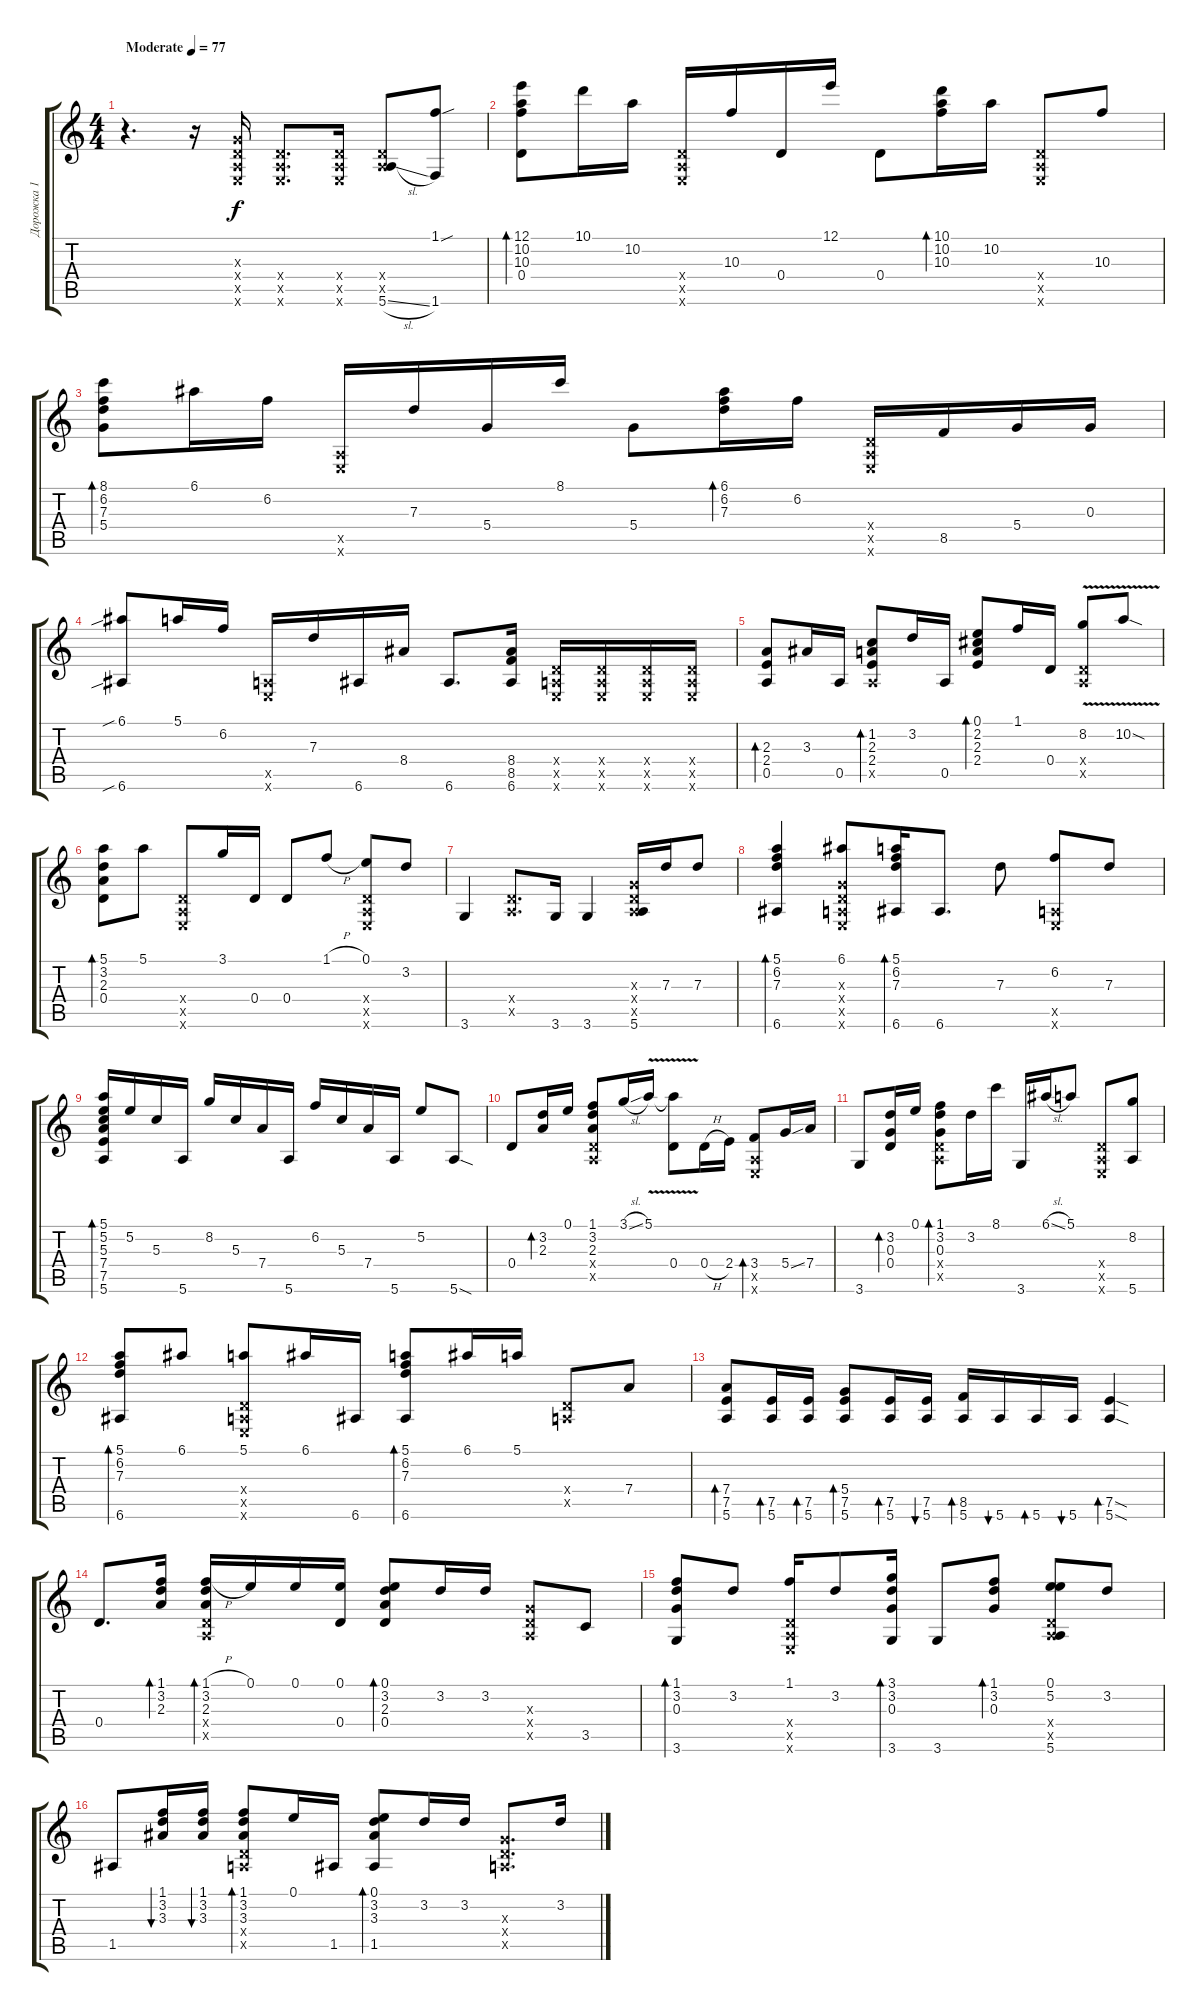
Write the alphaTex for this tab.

\track ("Дорожка 1" "Дорожка 1") {instrument acousticguitarnylon}
\staff {score tabs}
\tuning (E4 B3 G3 D3 A2 E2) {hide}
\ts (4 4)
\tempo (77 "Moderate")
\clef g2
\ks c
r.4{d dy f instrument acousticguitarnylon} r.16 (0.3{x} 0.4{x} 0.5{x} 0.6{x}).16 (0.4{x} 0.5{x} 0.6{x}).8{d} (0.4{x} 0.5{x} 0.6{x}).16 (0.4{x} 0.5{x} 5.6{sl}).8 (1.1{sou} 1.6).8 |
(12.1 10.2 10.3 0.4).8{bd 60} 10.1.16 10.2.16 (0.4{x} 0.5{x} 0.6{x}).16 10.3.16 0.4.16 12.1.16 0.4.8 (10.1 10.2 10.3).16{bd 60} 10.2.16 (0.4{x} 0.5{x} 0.6{x}).8 10.3.8 |
(8.1 6.2 7.3 5.4).8{bd 60} 6.1.16 6.2.16 (0.5{x} 0.6{x}).16 7.3.16 5.4.16 8.1.16 5.4.8 (6.1 6.2 7.3).16{bd 60} 6.2.16 (0.4{x} 0.5{x} 0.6{x}).16 8.5.16 5.4.16 0.3.16 |
(6.1{sib} 6.6{sib}).8 5.1.16 6.2.16 (0.5{x} 0.6{x}).16 7.3.16 6.6.16 8.4.16 6.6.8{d} (8.4 8.5 6.6).16 (0.4{x} 0.5{x} 0.6{x}).16 (0.4{x} 0.5{x} 0.6{x}).16 (0.4{x} 0.5{x} 0.6{x}).16 (0.4{x} 0.5{x} 0.6{x}).16 |
(2.3 2.4 0.5).8{bd 60} 3.3.16 0.5.16 (1.2 2.3 2.4 0.5{x}).8{bd 60} 3.2.16 0.5.16 (0.1 2.2 2.3 2.4).8{bd 60} 1.1.16 0.4.16 (8.2{v} 0.4{x} 0.5{x}).8 10.2{v sod}.8 |
(5.1 3.2 2.3 0.4).8{bd 60} 5.1.8 (0.4{x} 0.5{x} 0.6{x}).8 3.1.16 0.4.16 0.4.8 1.1{h}.8 (0.1 0.4{x} 0.5{x} 0.6{x}).8 3.2.8 |
3.6.4 (0.4{x} 0.5{x}).8{d} 3.6.16 3.6.4 (0.3{x} 0.4{x} 0.5{x} 5.6).16 7.3.16 7.3.8 |
(5.1 6.2 7.3 6.6).4{bd 60} (6.1 0.3{x} 0.4{x} 0.5{x} 0.6{x}).8 (5.1 6.2 7.3 6.6).16{bd 60} 6.6.8{d} 7.3.8 (6.2 0.5{x} 0.6{x}).8 7.3.8 |
(5.1 5.2 5.3 7.4 7.5 5.6).16{bd 60} 5.2.16 5.3.16 5.6.16 8.2.16 5.3.16 7.4.16 5.6.16 6.2.16 5.3.16 7.4.16 5.6.16 5.2.8 5.6{sod}.8 |
0.4.8 (3.2 2.3).16{bd 60} 0.1.16 (1.1 3.2 2.3 0.4{x} 0.5{x}).8 3.1{sl}.16 5.1{v}.16 (5.1{t} 0.4).8 0.4{h}.16 2.4.16 (3.4 0.5{x} 0.6{x}).8{bd 60} 5.4{ss}.16 7.4.16 |
3.6.8 (3.2 0.3 0.4).16{bd 60} 0.1.16 (1.1 3.2 0.3 0.4{x} 0.5{x}).8{bd 60} 3.2.16 8.1.16 3.6.16 6.1{sl}.16 5.1.8 (0.4{x} 0.5{x} 0.6{x}).8 (8.2 5.6).8 |
(5.1 6.2 7.3 6.6).8{bd 60} 6.1.8 (5.1 0.4{x} 0.5{x} 0.6{x}).8 6.1.16 6.6.16 (5.1 6.2 7.3 6.6).8{bd 60} 6.1.16 5.1.16 (0.4{x} 0.5{x}).8 7.4.8 |
(7.4 7.5 5.6).8{bd 60} (7.5 5.6).16{bd 60} (7.5 5.6).16{bd 60} (5.4 7.5 5.6).8{bd 60} (7.5 5.6).16{bd 60} (7.5 5.6).16{bu 60} (8.5 5.6).16{bd 60} 5.6.16{bu 60} 5.6.16{bd 60} 5.6.16{bu 60} (7.5{sod} 5.6{sod}).4{bd 60} |
0.4.8{d} (1.1 3.2 2.3).16{bd 60} (1.1{h} 3.2 2.3 0.4{x} 0.5{x}).16{bd 60} 0.1.16 0.1.16 (0.1 0.4).16 (0.1 3.2 2.3 0.4).8{bd 60} 3.2.16 3.2.16 (0.3{x} 0.4{x} 0.5{x}).8 3.5.8 |
(1.1 3.2 0.3 3.6).8{bd 60} 3.2.8 (1.1 0.4{x} 0.5{x} 0.6{x}).16 3.2.8 (3.1 3.2 0.3 3.6).16{bd 60} 3.6.8 (1.1 3.2 0.3).8{bd 60} (0.1 5.2 0.4{x} 0.5{x} 5.6).8 3.2.8 |
1.5.8 (1.1 3.2 3.3).16{bu 60} (1.1 3.2 3.3).16{bu 60} (1.1 3.2 3.3 0.4{x} 0.5{x}).8{bd 60} 0.1.16 1.5.16 (0.1 3.2 3.3 1.5).8{bd 60} 3.2.16 3.2.16 (0.3{x} 0.4{x} 0.5{x}).8{d} 3.2.16
